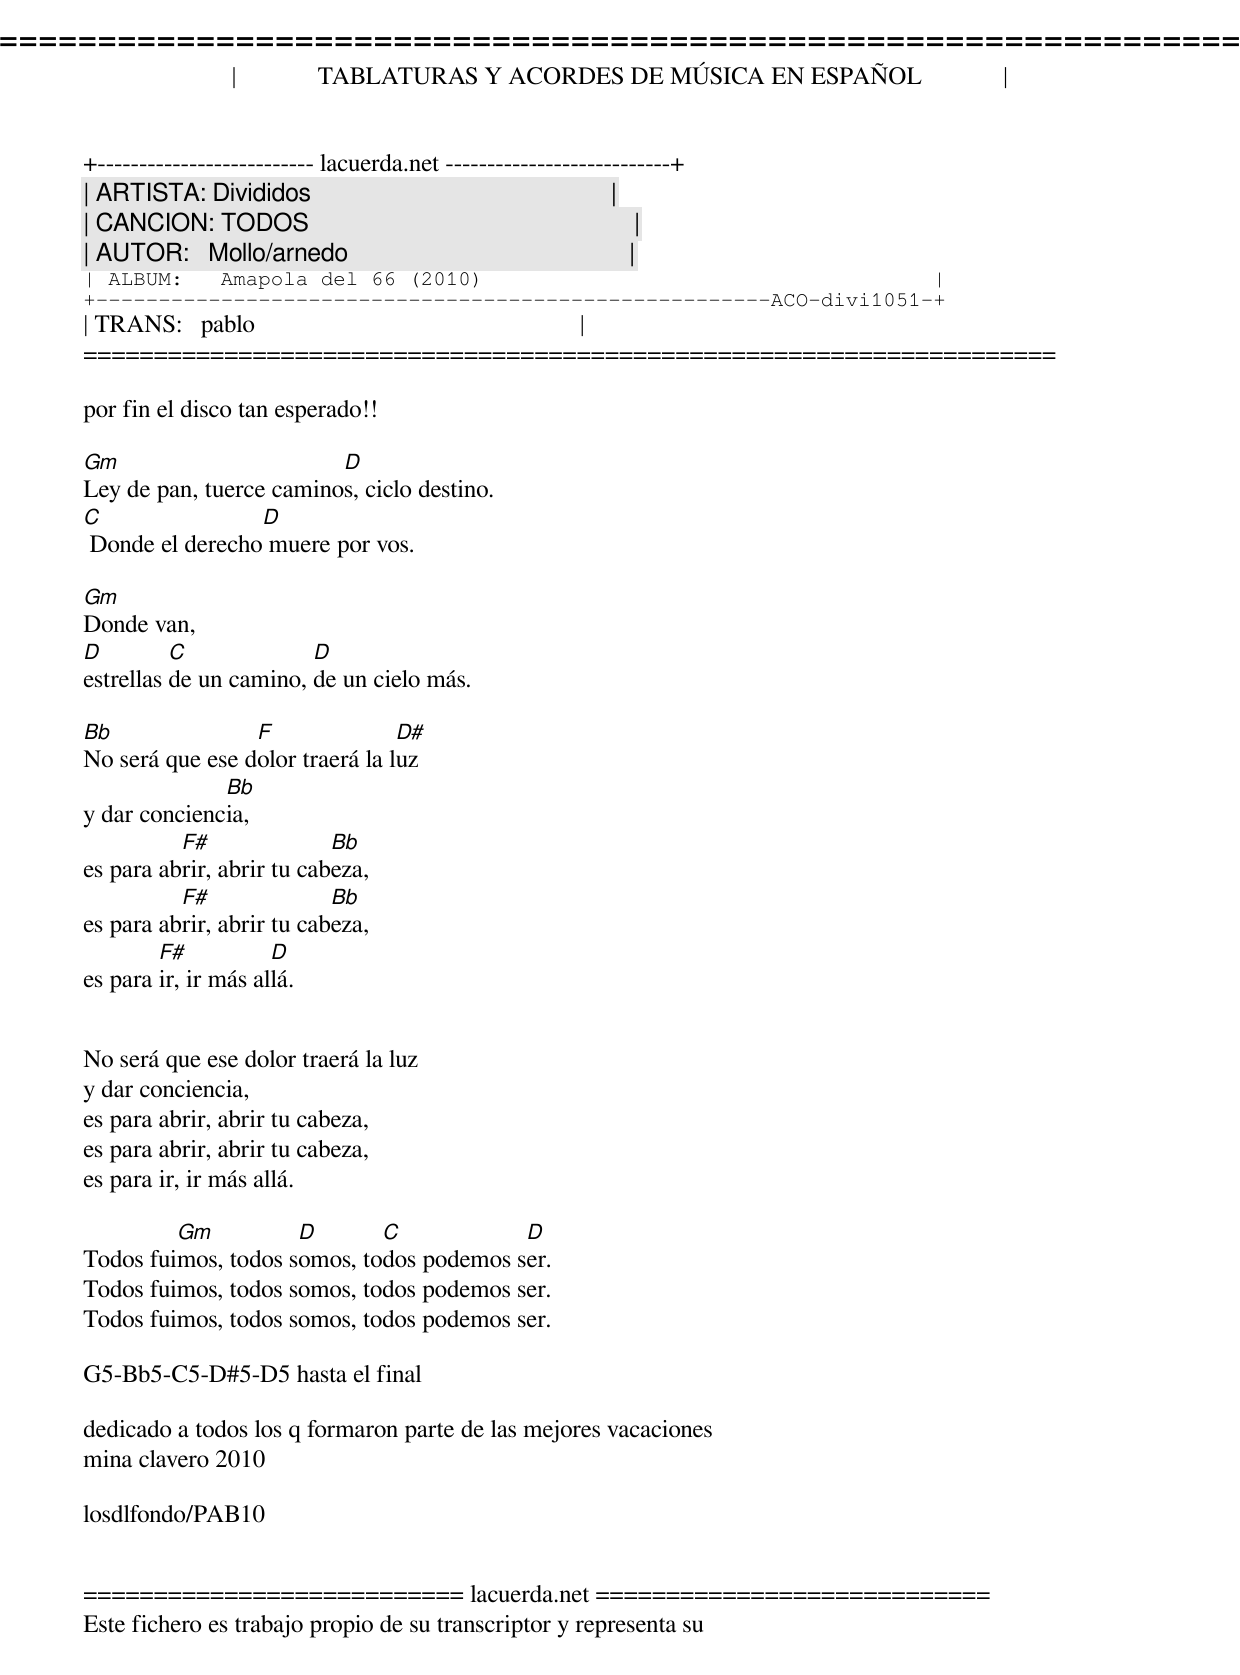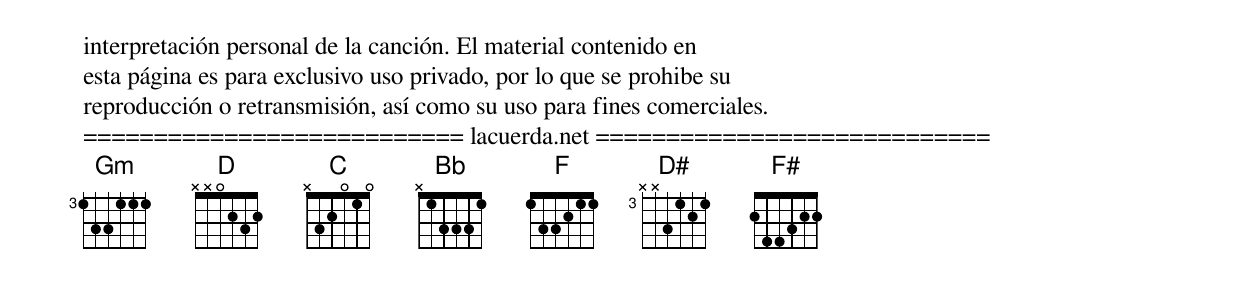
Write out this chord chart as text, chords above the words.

=====================================================================
|             TABLATURAS Y ACORDES DE MÚSICA EN ESPAÑOL             |
+-------------------------- lacuerda.net ---------------------------+
| ARTISTA: Divididos                                                |
| CANCION: TODOS                                                    |
| AUTOR:   Mollo/arnedo                                             |
| ALBUM:   Amapola del 66 (2010)                                    |
+------------------------------------------------------ACO-divi1051-+
| TRANS:   pablo                                                    |
=====================================================================

por fin el disco tan esperado!!

Gm                       D
Ley de pan, tuerce caminos, ciclo destino.
C                D
 Donde el derecho muere por vos.

Gm
Donde van,
D         C             D
estrellas de un camino, de un cielo más.

Bb               F               D#
No será que ese dolor traerá la luz
              Bb
y dar conciencia,
          F#               Bb
es para abrir, abrir tu cabeza,
          F#               Bb
es para abrir, abrir tu cabeza,
        F#           D
es para ir, ir más allá.


No será que ese dolor traerá la luz
y dar conciencia,
es para abrir, abrir tu cabeza,
es para abrir, abrir tu cabeza,
es para ir, ir más allá.

         Gm          D       C            D
Todos fuimos, todos somos, todos podemos ser.
Todos fuimos, todos somos, todos podemos ser.
Todos fuimos, todos somos, todos podemos ser.

G5-Bb5-C5-D#5-D5 hasta el final

dedicado a todos los q formaron parte de las mejores vacaciones
mina clavero 2010

losdlfondo/PAB10


=========================== lacuerda.net ============================
Este fichero es trabajo propio de su transcriptor y representa su
interpretación personal de la canción. El material contenido en
esta página es para exclusivo uso privado, por lo que se prohibe su
reproducción o retransmisión, así como su uso para fines comerciales.
=========================== lacuerda.net ============================
